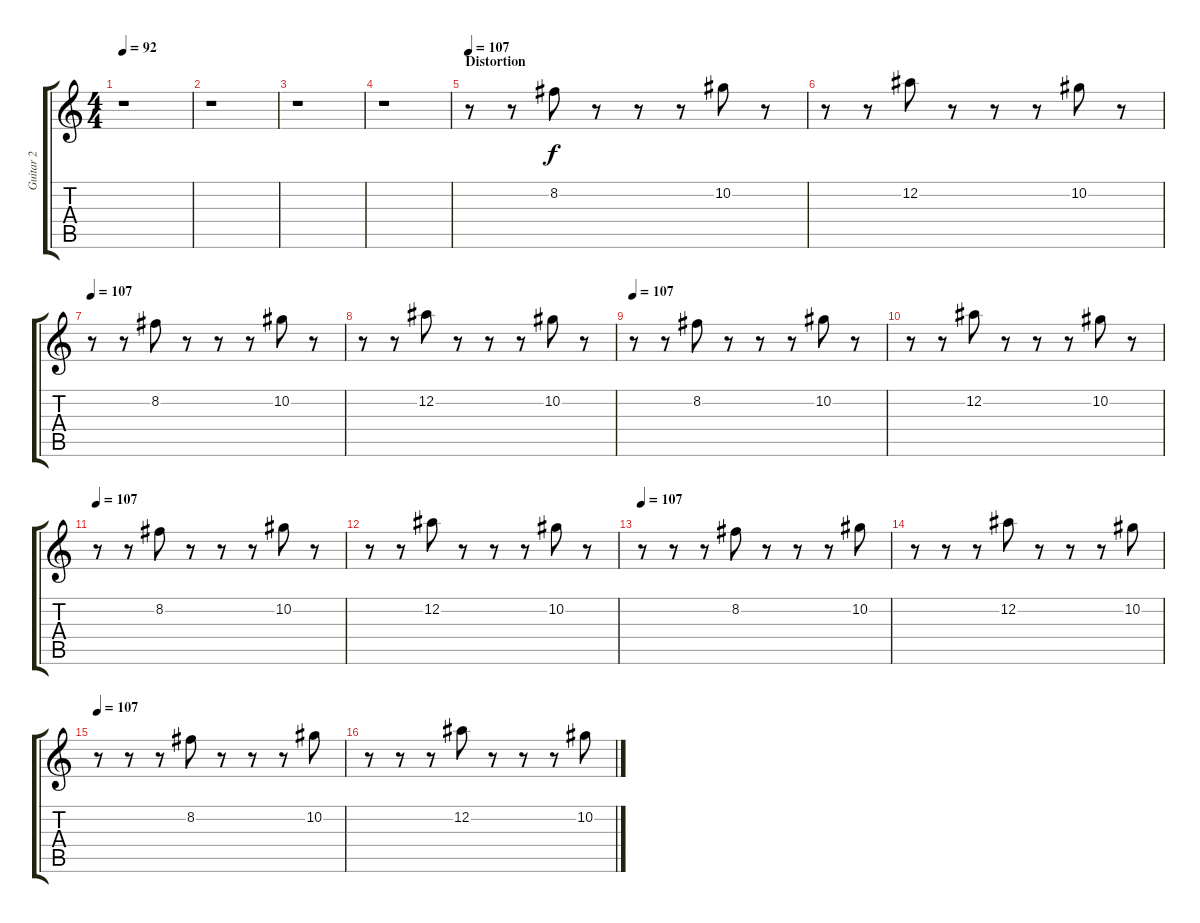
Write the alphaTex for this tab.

\track ("Guitar 2" "Guitar 2") {instrument distortionguitar}
\staff {score tabs}
\tuning (Eb4 Bb3 Gb3 Db3 Ab2 Eb2) {hide}
\ts (4 4)
\tempo 92
\clef g2
\ks c
r.1{dy f} |
r.1 |
r.1 |
r.1 |
\section ("" "Distortion")
\tempo 107
r.8{volume 12 instrument distortionguitar} r.8 8.2.8 r.8 r.8 r.8 10.2.8 r.8 |
r.8 r.8 12.2.8 r.8 r.8 r.8 10.2.8 r.8 |
\tempo 107
r.8{volume 10} r.8 8.2.8 r.8 r.8 r.8 10.2.8 r.8 |
r.8 r.8 12.2.8 r.8 r.8 r.8 10.2.8 r.8 |
\tempo 107
r.8{volume 11} r.8 8.2.8 r.8 r.8 r.8 10.2.8 r.8 |
r.8 r.8 12.2.8 r.8 r.8 r.8 10.2.8 r.8 |
\tempo 107
r.8{volume 10} r.8 8.2.8 r.8 r.8 r.8 10.2.8 r.8 |
r.8 r.8 12.2.8 r.8 r.8 r.8 10.2.8 r.8 |
\tempo 107
r.8{volume 10} r.8 r.8 8.2.8 r.8 r.8 r.8 10.2.8 |
r.8 r.8 r.8 12.2.8 r.8 r.8 r.8 10.2.8 |
\tempo 107
r.8{volume 10} r.8 r.8 8.2.8 r.8 r.8 r.8 10.2.8 |
r.8 r.8 r.8 12.2.8 r.8 r.8 r.8 10.2.8
